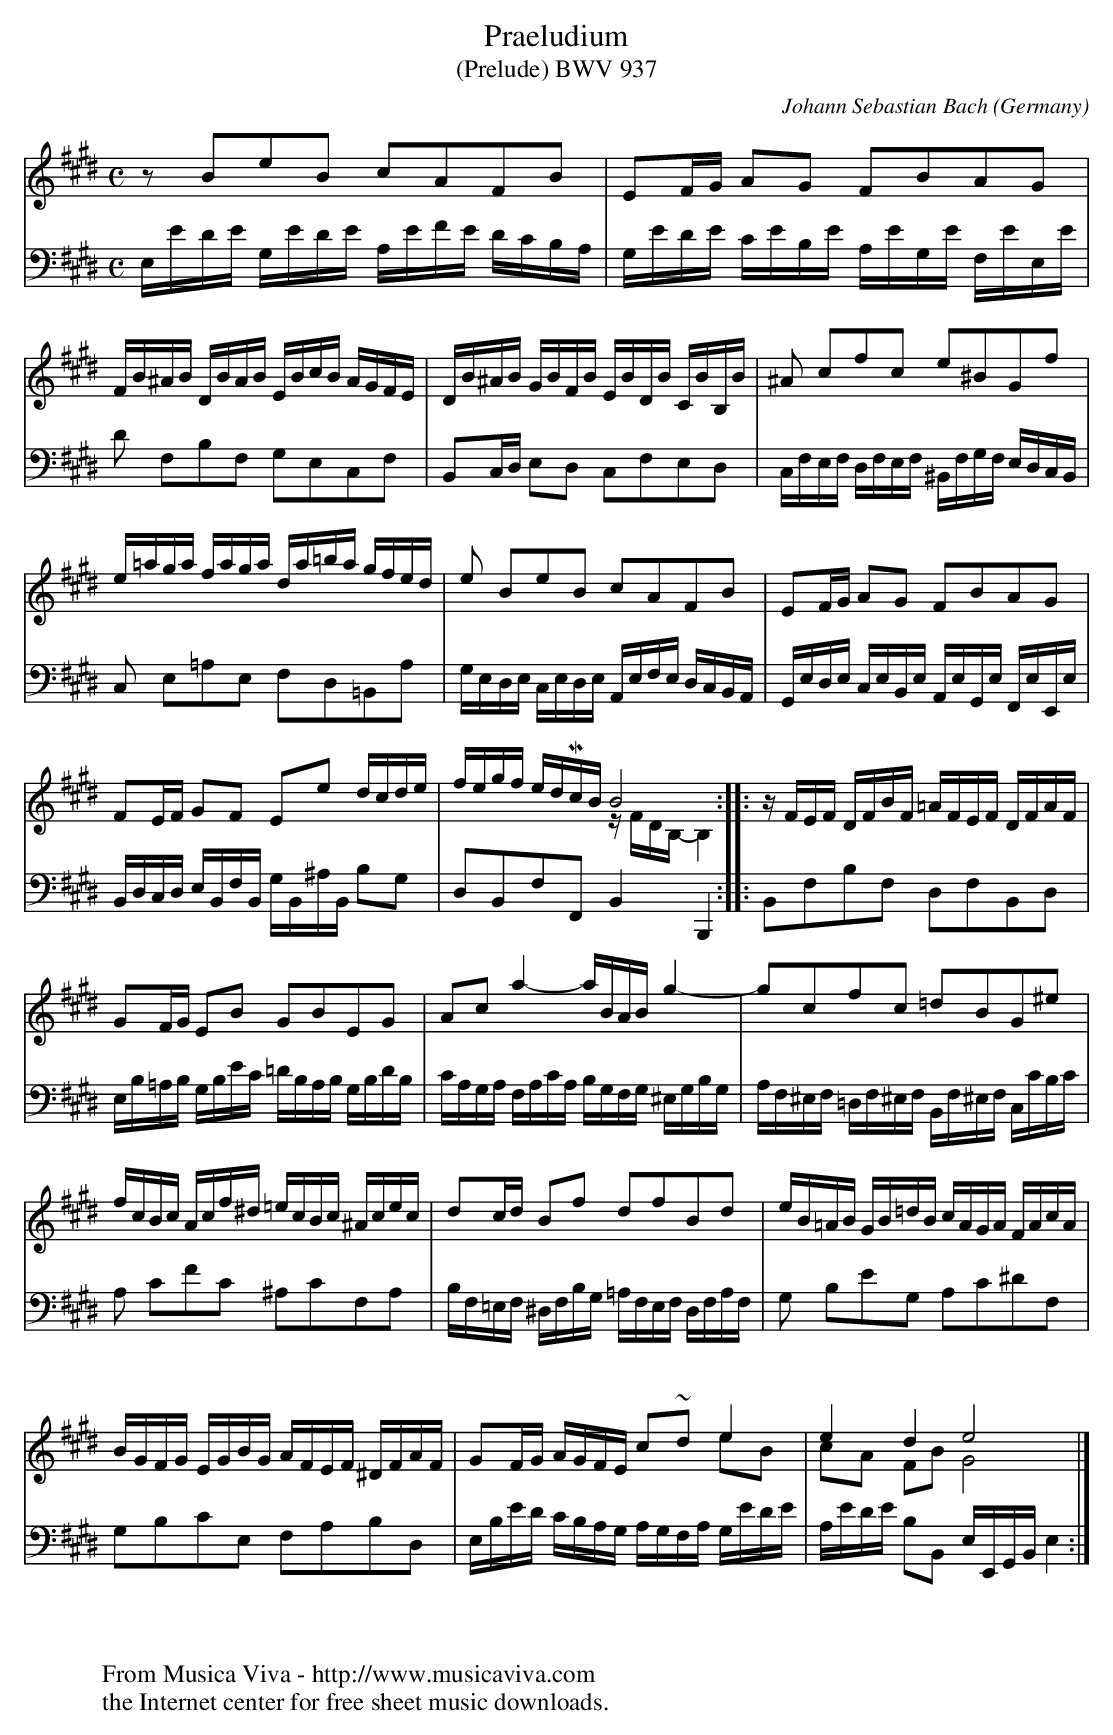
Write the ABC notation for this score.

X:1
T:Praeludium
T:(Prelude) BWV 937
C:Johann Sebastian Bach
O:Germany
V:1 Program 1 6 up %Harpsichord
V:2 Program 1 6 merge down %Harpsichord
V:3 Program 1 6 bass %Harpsichord
M:C
L:1/16
K:E
V:1
z2B2e2B2 c2A2F2B2|E2FG A2G2 F2B2A2G2|
V:2
x16|x16|
V:3
E,EDE G,EDE A,EFE DCB,A,|G,EDE CEB,E A,EG,E F,EE,E|
V:1
FB^AB DBAB EBcB AGFE|DB^AB GBFB EBDB CBB,B|^A2 c2f2c2 e2^B2G2f2|
V:2
x16|x16|x16|
V:3
D2 F,2B,2F,2 G,2E,2C,2F,2|B,,2C,D, E,2D,2 C,2F,2E,2D,2|\
C,F,E,F, D,F,E,F, ^B,,F,G,F, E,D,C,B,,|
V:1
e=aga faga da=ba gfed|e2 B2e2B2 c2A2F2B2|E2FG A2G2 F2B2A2G2|
V:2
x16|x16|x16|
V:3
C,2 E,2=A,2E,2 F,2D,2=B,,2A,2|\
G,E,D,E, C,E,D,E, A,,E,F,E, D,C,B,,A,,|\
G,,E,D,E, C,E,B,,E, A,,E,G,,E, F,,E,E,,E,|
V:1
F2EF G2F2 E2e2 dcde|fegf edMcB B8::zFEF DFBF =AFEF DFAF|
V:2
x16|x8zFDB,-B,4::x16|
V:3
B,,D,C,D, E,B,,F,B,, G,B,,^A,B,, B,2G,2|D,2B,,2F,2F,,2B,,4B,,,4::B,,2F,2B,2F,2 D,2F,2B,,2D,2|
V:1
G2FG E2B2 G2B2E2G2|A2c2a4-aBABg4-|g2c2f2c2 =d2B2G2^e2|
V:2
x16|x16|x16|
V:3
E,B,=A,B, G,B,EC =DB,A,B, G,B,DB,|\
CA,G,A, F,A,CA, B,G,F,G, ^E,G,B,G,|\
A,F,^E,F, =D,F,^E,F, B,,F,^E,F, C,CB,C|
V:1
fcBc Acf^d =ecBc ^Acec|d2cd B2f2 d2f2B2d2|eB=AB GB=dB cAGA FAcA|
V:2
x16|x16|x16|
V:3
A,2 C2F2C2 ^A,2C2F,2A,2|B,F,=E,F, ^D,F,B,G, =A,F,E,F, D,F,A,F,|\
G,2 B,2E2G,2 A,2C2^D2F,2|
V:1
BGFG EGBG AFEF ^DFAF|G2FG AGFE c2~d2e4|e4d4e8|]
V:2
x16|x8x4e2B2|c2A2 F2B2G8:|]
V:3
G,2B,2C2E,2 F,2A,2B,2D,2|E,B,ED CB,A,G, A,G,F,A, G,EDE|\
A,EDE B,2B,,2 E,E,,G,,B,,E,4:|
W:
W:
W:  From Musica Viva - http://www.musicaviva.com
W:  the Internet center for free sheet music downloads.
